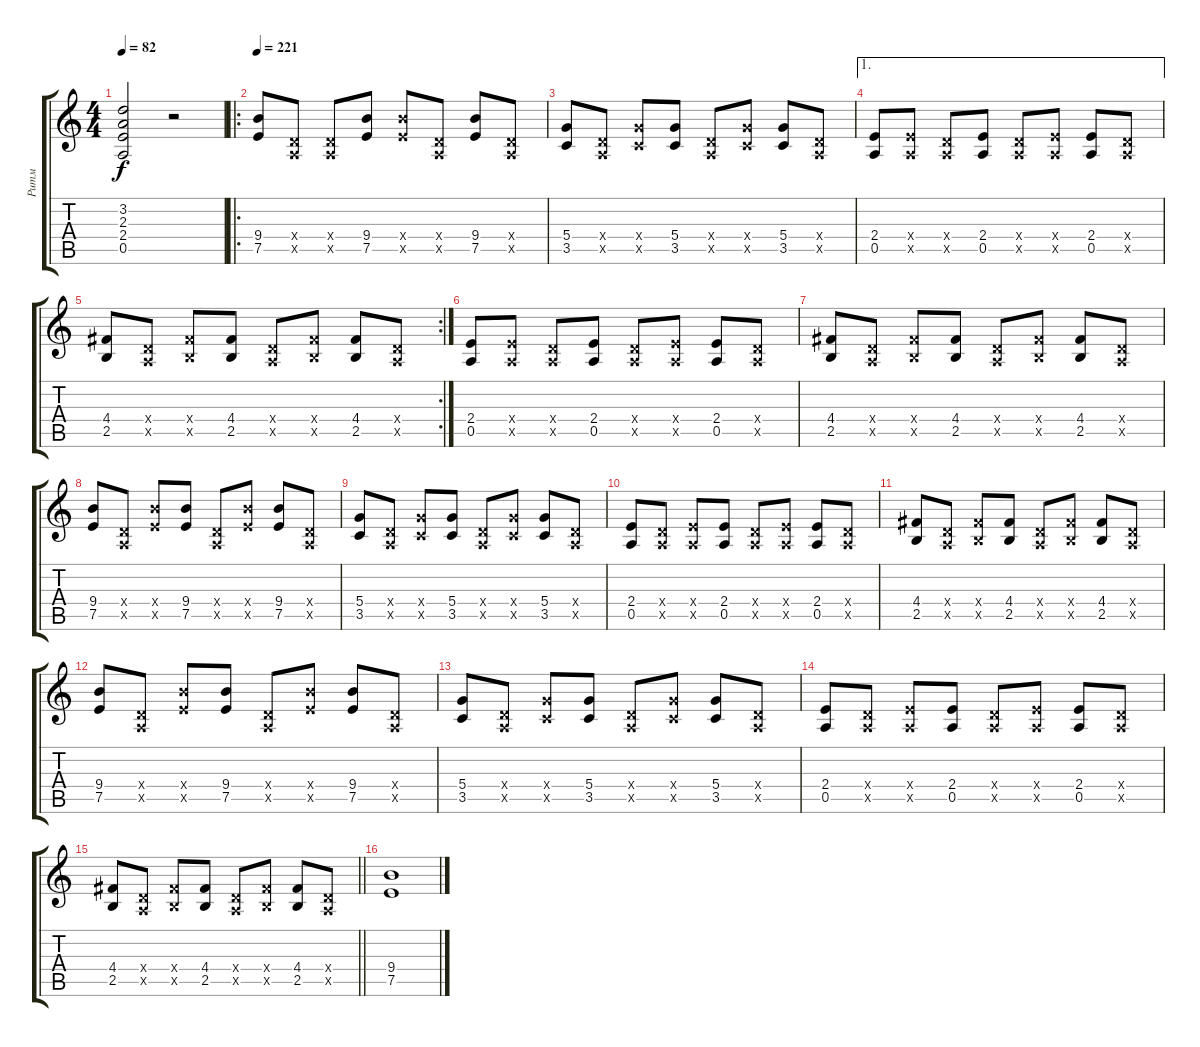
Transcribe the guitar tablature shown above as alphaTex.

\track ("Ритм" "Ритм") {instrument distortionguitar}
\staff {score tabs}
\tuning (E4 B3 G3 D3 A2 E2) {hide}
\ts (4 4)
\tempo 82
\clef g2
\ks c
(3.2{t} 2.3{t} 2.4{t} 0.5{t}).2{dy f} r.2 |
\ro
\tempo 221
(9.4 7.5).8{instrument distortionguitar} (0.4{x} 0.5{x}).8 (0.4{x} 0.5{x}).8 (9.4 7.5).8 (9.4{x} 7.5{x}).8 (0.4{x} 0.5{x}).8 (9.4 7.5).8 (0.4{x} 0.5{x}).8 |
(5.4 3.5).8 (0.4{x} 0.5{x}).8 (5.4{x} 3.5{x}).8 (5.4 3.5).8 (0.4{x} 0.5{x}).8 (5.4{x} 3.5{x}).8 (5.4 3.5).8 (0.4{x} 0.5{x}).8 |
\ae 1
(2.4 0.5).8 (2.4{x} 0.5{x}).8 (0.4{x} 0.5{x}).8 (2.4 0.5).8 (0.4{x} 0.5{x}).8 (2.4{x} 0.5{x}).8 (2.4 0.5).8 (0.4{x} 0.5{x}).8 |
\rc 2
(4.4 2.5).8 (0.4{x} 0.5{x}).8 (4.4{x} 2.5{x}).8 (4.4 2.5).8 (0.4{x} 0.5{x}).8 (4.4{x} 2.5{x}).8 (4.4 2.5).8 (0.4{x} 0.5{x}).8 |
(2.4 0.5).8 (2.4{x} 0.5{x}).8 (0.4{x} 0.5{x}).8 (2.4 0.5).8 (0.4{x} 0.5{x}).8 (2.4{x} 0.5{x}).8 (2.4 0.5).8 (0.4{x} 0.5{x}).8 |
(4.4 2.5).8 (0.4{x} 0.5{x}).8 (4.4{x} 2.5{x}).8 (4.4 2.5).8 (0.4{x} 0.5{x}).8 (4.4{x} 2.5{x}).8 (4.4 2.5).8 (0.4{x} 0.5{x}).8 |
(9.4 7.5).8 (0.4{x} 0.5{x}).8 (9.4{x} 7.5{x}).8 (9.4 7.5).8 (0.4{x} 0.5{x}).8 (9.4{x} 7.5{x}).8 (9.4 7.5).8 (0.4{x} 0.5{x}).8 |
(5.4 3.5).8 (0.4{x} 0.5{x}).8 (5.4{x} 3.5{x}).8 (5.4 3.5).8 (0.4{x} 0.5{x}).8 (5.4{x} 3.5{x}).8 (5.4 3.5).8 (0.4{x} 0.5{x}).8 |
(2.4 0.5).8 (0.4{x} 0.5{x}).8 (2.4{x} 0.5{x}).8 (2.4 0.5).8 (0.4{x} 0.5{x}).8 (2.4{x} 0.5{x}).8 (2.4 0.5).8 (0.4{x} 0.5{x}).8 |
(4.4 2.5).8 (0.4{x} 0.5{x}).8 (4.4{x} 2.5{x}).8 (4.4 2.5).8 (0.4{x} 0.5{x}).8 (4.4{x} 2.5{x}).8 (4.4 2.5).8 (0.4{x} 0.5{x}).8 |
(9.4 7.5).8 (0.4{x} 0.5{x}).8 (9.4{x} 7.5{x}).8 (9.4 7.5).8 (0.4{x} 0.5{x}).8 (9.4{x} 7.5{x}).8 (9.4 7.5).8 (0.4{x} 0.5{x}).8 |
(5.4 3.5).8 (0.4{x} 0.5{x}).8 (5.4{x} 3.5{x}).8 (5.4 3.5).8 (0.4{x} 0.5{x}).8 (5.4{x} 3.5{x}).8 (5.4 3.5).8 (0.4{x} 0.5{x}).8 |
(2.4 0.5).8 (0.4{x} 0.5{x}).8 (2.4{x} 0.5{x}).8 (2.4 0.5).8 (0.4{x} 0.5{x}).8 (2.4{x} 0.5{x}).8 (2.4 0.5).8 (0.4{x} 0.5{x}).8 |
\barLineRight lightlight
(4.4 2.5).8 (0.4{x} 0.5{x}).8 (4.4{x} 2.5{x}).8 (4.4 2.5).8 (0.4{x} 0.5{x}).8 (4.4{x} 2.5{x}).8 (4.4 2.5).8 (0.4{x} 0.5{x}).8 |
(9.4 7.5).1
